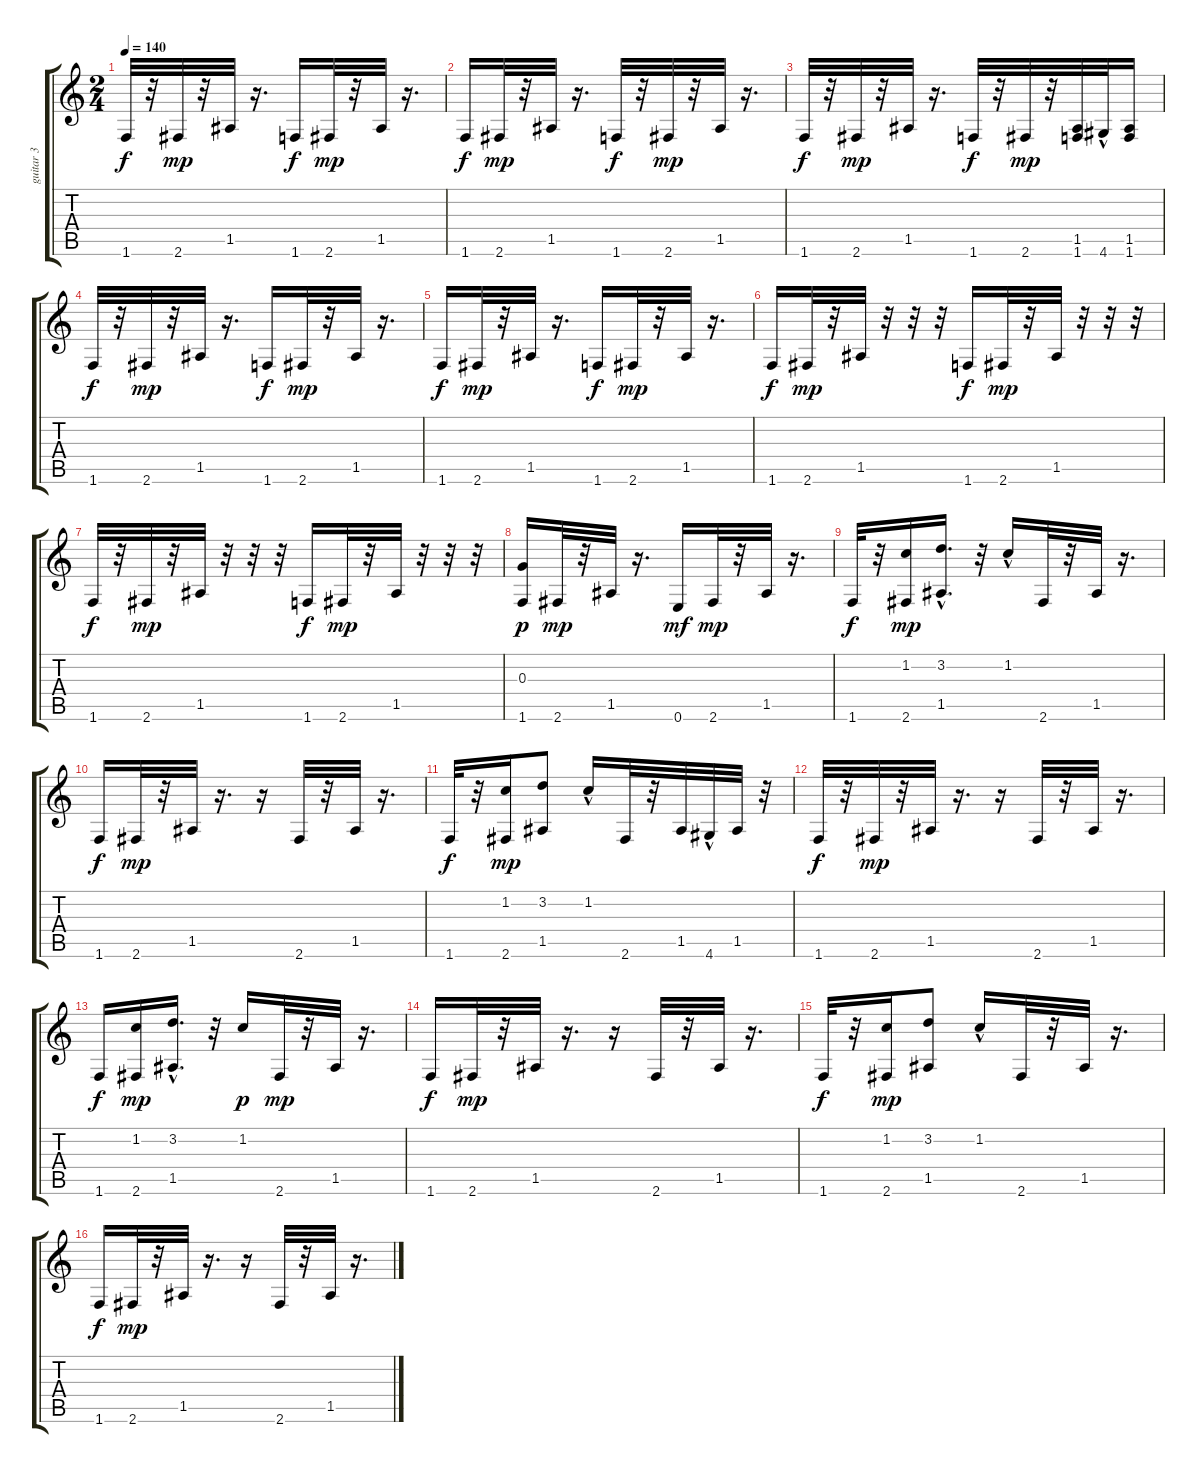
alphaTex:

\track ("guitar 3" "guitar 3") {instrument acousticguitarsteel}
\staff {score tabs}
\tuning (E4 B3 G3 D3 A2 E2) {hide}
\ts (2 4)
\tempo 140
\clef g2
\ks c
1.6.32{dy f} r.32 2.6.32{dy mp} r.32 1.5.32 r.16{d} 1.6.16{dy f} 2.6.32{dy mp} r.32 1.5.32 r.16{d} |
1.6.16{dy f} 2.6.32{dy mp} r.32 1.5.32 r.16{d} 1.6.32{dy f} r.32 2.6.32{dy mp} r.32 1.5.32 r.16{d} |
1.6.32{dy f} r.32 2.6.32{dy mp} r.32 1.5.32 r.16{d} 1.6.32{dy f} r.32 2.6.32{dy mp} r.32 (1.5 1.6).32 4.6{hac}.32 (1.5 1.6).16 |
1.6.32{dy f} r.32 2.6.32{dy mp} r.32 1.5.32 r.16{d} 1.6.16{dy f} 2.6.32{dy mp} r.32 1.5.32 r.16{d} |
1.6.16{dy f} 2.6.32{dy mp} r.32 1.5.32 r.16{d} 1.6.16{dy f} 2.6.32{dy mp} r.32 1.5.32 r.16{d} |
1.6.16{dy f} 2.6.32{dy mp} r.32 1.5.32 r.32 r.32 r.32 1.6.16{dy f} 2.6.32{dy mp} r.32 1.5.32 r.32 r.32 r.32 |
1.6.32{dy f} r.32 2.6.32{dy mp} r.32 1.5.32 r.32 r.32 r.32 1.6.16{dy f} 2.6.32{dy mp} r.32 1.5.32 r.32 r.32 r.32 |
(0.3 1.6).16{dy p} 2.6.32{dy mp} r.32 1.5.32 r.16{d} 0.6.16{dy mf} 2.6.32{dy mp} r.32 1.5.32 r.16{d} |
1.6.32{dy f} r.32 (1.2 2.6).16{dy mp} (3.2{hac} 1.5).16{d} r.32 1.2{hac}.16 2.6.32 r.32 1.5.32 r.16{d} |
1.6.16{dy f} 2.6.32{dy mp} r.32 1.5.32 r.16{d} r.16 2.6.32 r.32 1.5.32 r.16{d} |
1.6.32{dy f} r.32 (1.2 2.6).16{dy mp} (3.2 1.5).8 1.2{hac}.16 2.6.32 r.32 1.5.32 4.6{hac}.32 1.5.32 r.32 |
1.6.32{dy f} r.32 2.6.32{dy mp} r.32 1.5.32 r.16{d} r.16 2.6.32 r.32 1.5.32 r.16{d} |
1.6.16{dy f} (1.2 2.6).16{dy mp} (3.2{hac} 1.5).16{d} r.32 1.2.16{dy p} 2.6.32{dy mp} r.32 1.5.32 r.16{d} |
1.6.16{dy f} 2.6.32{dy mp} r.32 1.5.32 r.16{d} r.16 2.6.32 r.32 1.5.32 r.16{d} |
1.6.32{dy f} r.32 (1.2 2.6).16{dy mp} (3.2 1.5).8 1.2{hac}.16 2.6.32 r.32 1.5.32 r.16{d} |
1.6.16{dy f} 2.6.32{dy mp} r.32 1.5.32 r.16{d} r.16 2.6.32 r.32 1.5.32 r.16{d}
